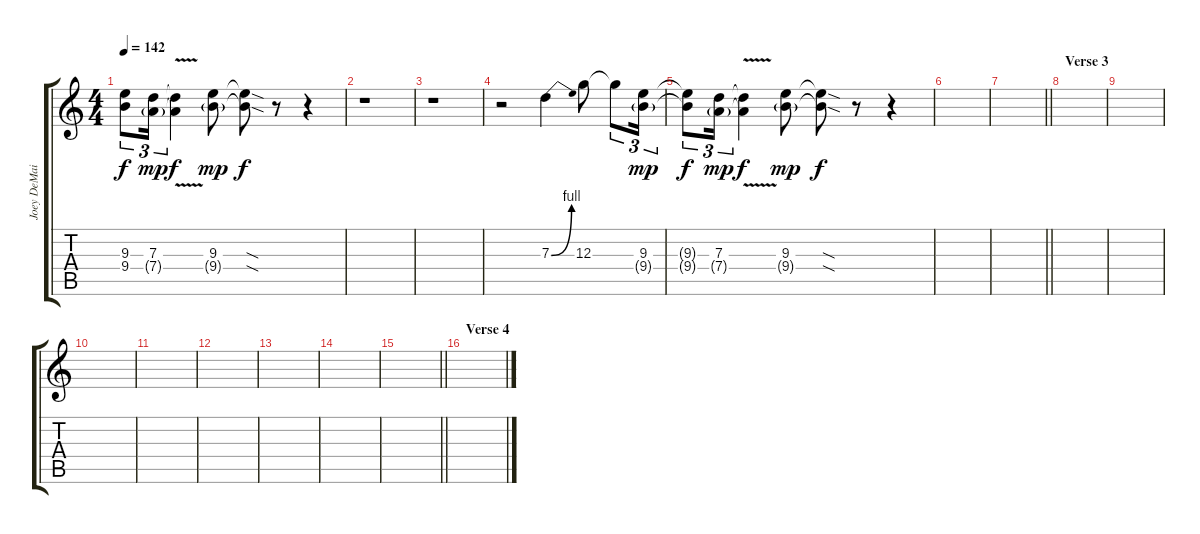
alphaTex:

\track ("Joey DeMaio-Chorus" "Joey DeMai") {instrument distortionguitar}
\staff {score tabs}
\tuning (E4 B3 G3 D3 A2 E2) {hide}
\ts (4 4)
\tempo 142
\clef g2
\ks c
(9.3{t} 9.4{t}).8{tu (3 2) dy f} (7.3 7.4{g}).16{tu (3 2) dy mp} (7.3{v t} 7.4{v t}).4{dy f} (9.3 9.4{g}).8{dy mp} (9.3{sod t} 9.4{sod t}).8{dy f} r.8 r.4 |
r.1 |
r.1 |
r.2 7.3{be (bend 0 0 60 4)}.4 12.3.8 12.3{t}.8{tu (3 2)} (9.3 9.4{g}).16{tu (3 2) dy mp} |
(9.3{t} 9.4{t}).8{tu (3 2) dy f} (7.3 7.4{g}).16{tu (3 2) dy mp} (7.3{v t} 7.4{v t}).4{dy f} (9.3 9.4{g}).8{dy mp} (9.3{sod t} 9.4{sod t}).8{dy f} r.8 r.4 |
|
\barLineRight lightlight
|
\section ("" "Verse 3")
|
|
|
|
|
|
|
\barLineRight lightlight
|
\section ("" "Verse 4")
